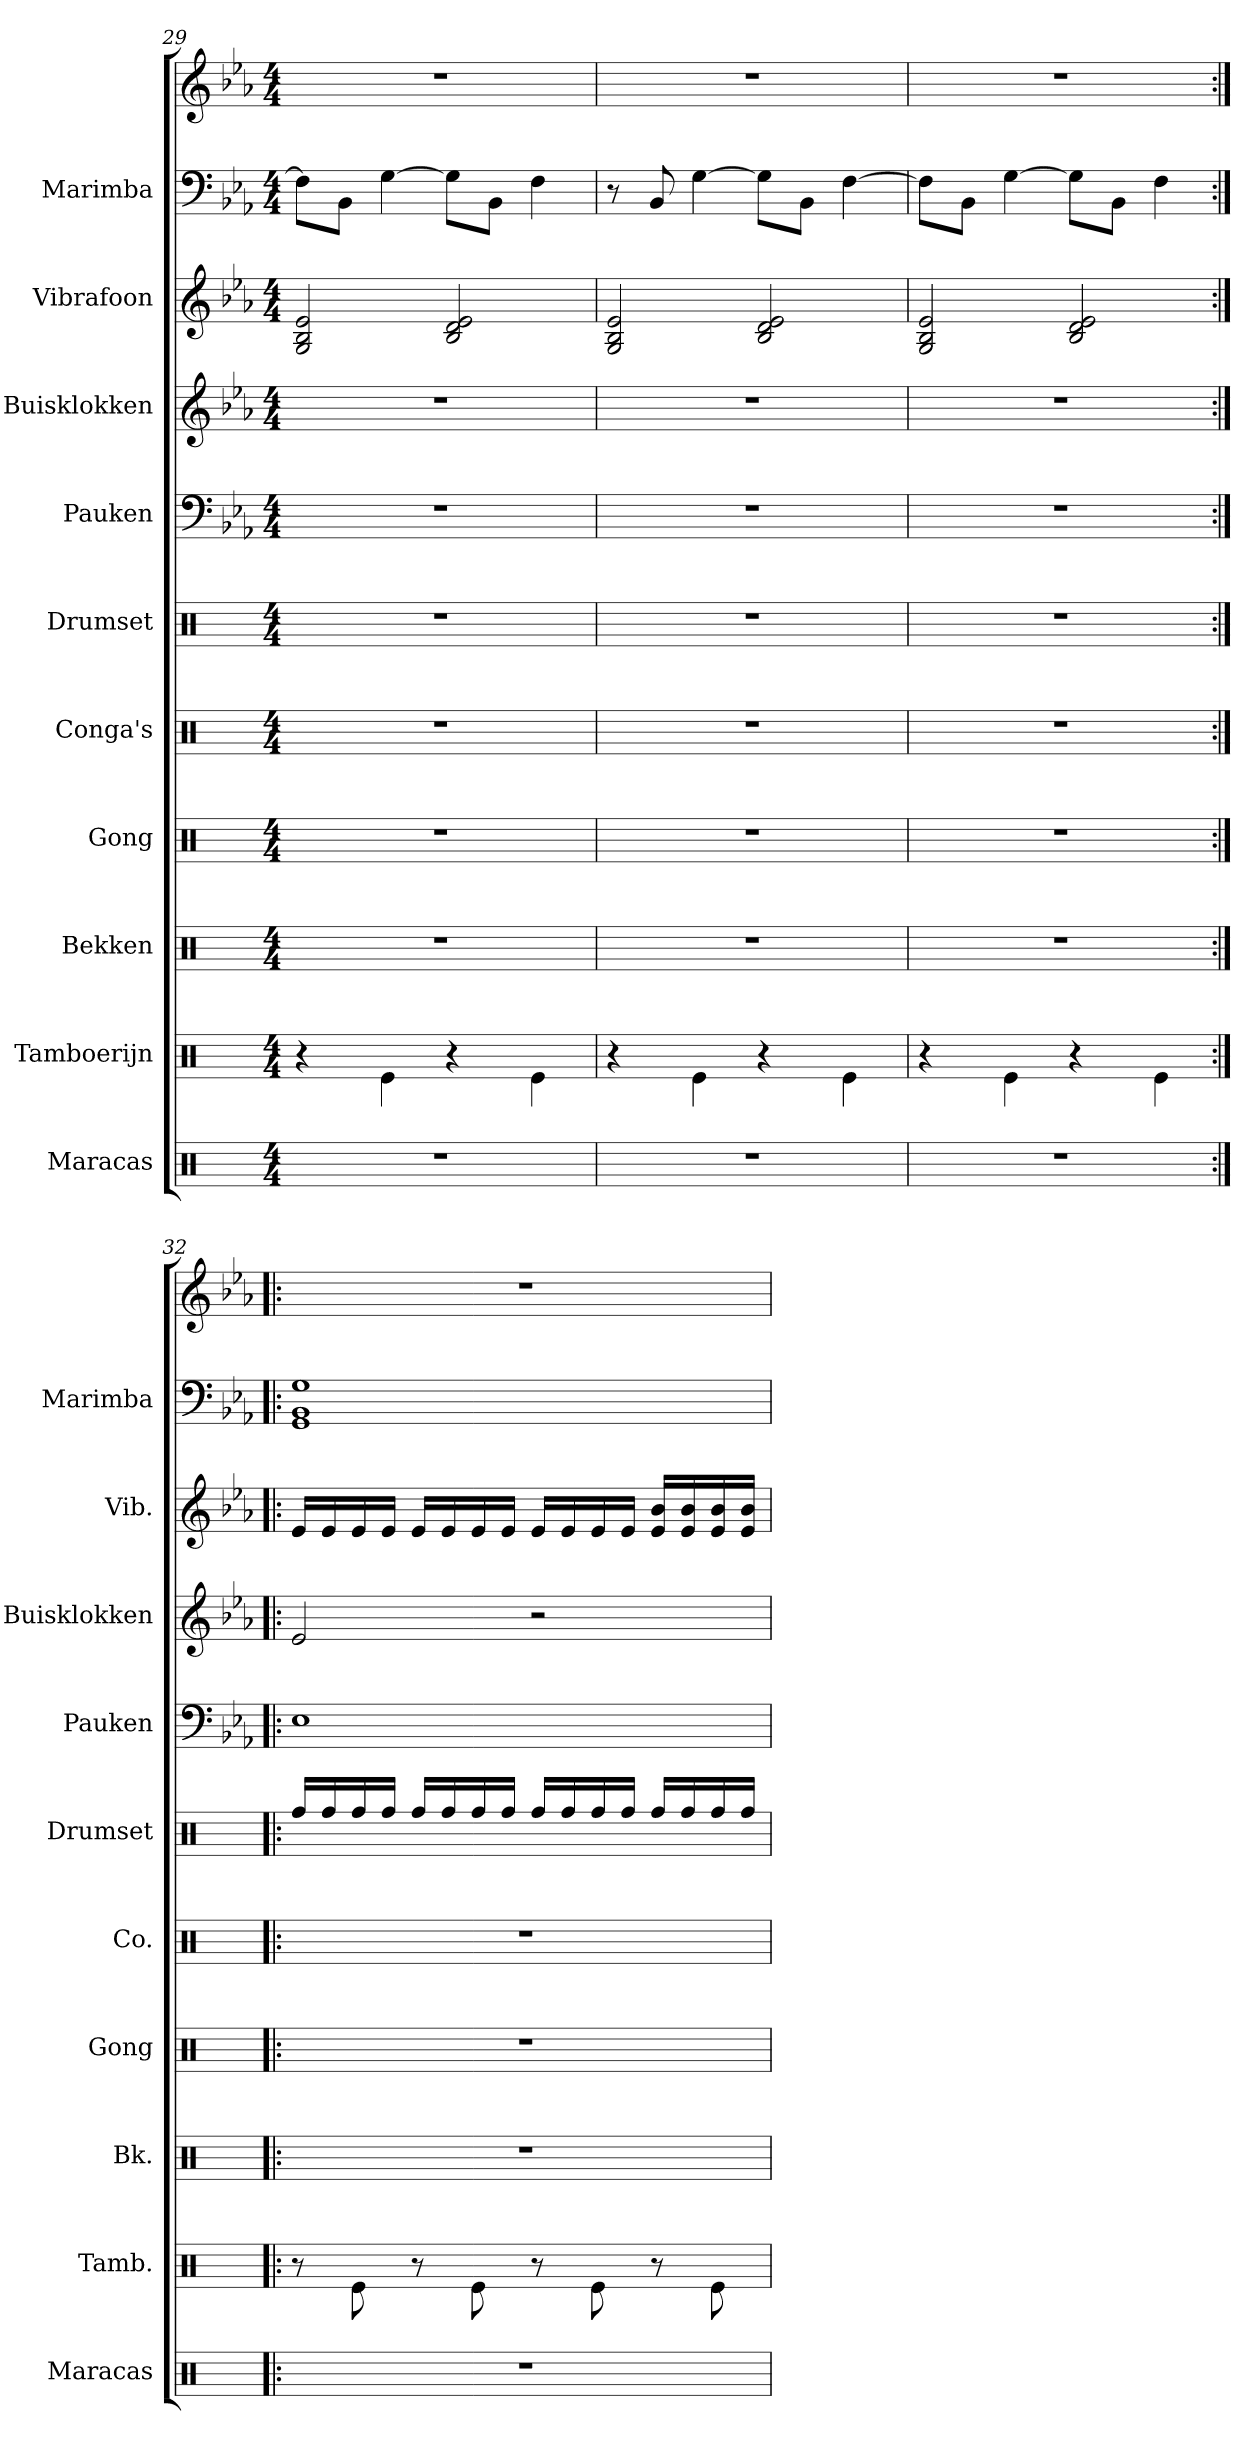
**kern	**kern	**kern	**kern	**kern	**kern	**kern	**kern	**kern	**kern	**kern
*part10	*part9	*part8	*part7	*part6	*part5	*part4	*part3	*part2	*part1	*part1
*staff11	*staff10	*staff9	*staff8	*staff7	*staff6	*staff5	*staff4	*staff3	*staff2	*staff1
*I"Maracas	*I"Tamboerijn	*I"Bekken	*I"Gong	*I"Conga's	*I"Drumset	*I"Pauken	*I"Buisklokken	*I"Vibrafoon	*I"Marimba	*
*I'Maracas	*I'Tamb.	*I'Bk.	*I'Gong	*I'Co.	*I'Drumset	*I'Pauken	*I'Buisklokken	*I'Vib.	*I'Marimba	*
!!LO:PB:g=z
*clefX	*clefX	*clefX	*clefX	*clefX	*clefX	*clefF4	*clefG2	*clefG2	*clefF4	*clefG2
*k[]	*k[]	*k[]	*k[]	*k[]	*k[]	*k[b-e-a-]	*k[b-e-a-]	*k[b-e-a-]	*k[b-e-a-]	*k[b-e-a-]
*M4/4	*M4/4	*M4/4	*M4/4	*M4/4	*M4/4	*M4/4	*M4/4	*M4/4	*M4/4	*M4/4
=29	=29	=29	=29	=29	=29	=29	=29	=29	=29	=29
1r	4r	1r	1r	1r	1r	1r	1r	2G/ 2B-/ 2e-/	8F\L]	1r
.	.	.	.	.	.	.	.	.	8BB-\J	.
.	4Re\	.	.	.	.	.	.	.	[4G\	.
.	4r	.	.	.	.	.	.	2B-/ 2d/ 2e-/	8G\L]	.
.	.	.	.	.	.	.	.	.	8BB-\J	.
.	4Re\	.	.	.	.	.	.	.	4F\	.
=30	=30	=30	=30	=30	=30	=30	=30	=30	=30	=30
1r	4r	1r	1r	1r	1r	1r	1r	2G/ 2B-/ 2e-/	8r	1r
.	.	.	.	.	.	.	.	.	8BB-/	.
.	4Re\	.	.	.	.	.	.	.	[4G\	.
.	4r	.	.	.	.	.	.	2B-/ 2d/ 2e-/	8G\L]	.
.	.	.	.	.	.	.	.	.	8BB-\J	.
.	4Re\	.	.	.	.	.	.	.	[4F\	.
=31	=31	=31	=31	=31	=31	=31	=31	=31	=31	=31
1r	4r	1r	1r	1r	1r	1r	1r	2G/ 2B-/ 2e-/	8F\L]	1r
.	.	.	.	.	.	.	.	.	8BB-\J	.
.	4Re\	.	.	.	.	.	.	.	[4G\	.
.	4r	.	.	.	.	.	.	2B-/ 2d/ 2e-/	8G\L]	.
.	.	.	.	.	.	.	.	.	8BB-\J	.
.	4Re\	.	.	.	.	.	.	.	4F\	.
=32:|!|:	=32:|!|:	=32:|!|:	=32:|!|:	=32:|!|:	=32:|!|:	=32:|!|:	=32:|!|:	=32:|!|:	=32:|!|:	=32:|!|:
1r	8r	1r	1r	1r	16Rff/LL	1E-	2e-/	16e-/LL	1GG 1BB- 1G	1r
.	.	.	.	.	16Rff/	.	.	16e-/	.	.
.	8Re\	.	.	.	16Rff/	.	.	16e-/	.	.
.	.	.	.	.	16Rff/JJ	.	.	16e-/JJ	.	.
.	8r	.	.	.	16Rff/LL	.	.	16e-/LL	.	.
.	.	.	.	.	16Rff/	.	.	16e-/	.	.
.	8Re\	.	.	.	16Rff/	.	.	16e-/	.	.
.	.	.	.	.	16Rff/JJ	.	.	16e-/JJ	.	.
.	8r	.	.	.	16Rff/LL	.	2r	16e-/LL	.	.
.	.	.	.	.	16Rff/	.	.	16e-/	.	.
.	8Re\	.	.	.	16Rff/	.	.	16e-/	.	.
.	.	.	.	.	16Rff/JJ	.	.	16e-/JJ	.	.
.	8r	.	.	.	16Rff/LL	.	.	16e-/ 16b-/LL	.	.
.	.	.	.	.	16Rff/	.	.	16e-/ 16b-/	.	.
.	8Re\	.	.	.	16Rff/	.	.	16e-/ 16b-/	.	.
.	.	.	.	.	16Rff/JJ	.	.	16e-/ 16b-/JJ	.	.
=	=	=	=	=	=	=	=	=	=	=
*-	*-	*-	*-	*-	*-	*-	*-	*-	*-	*-
